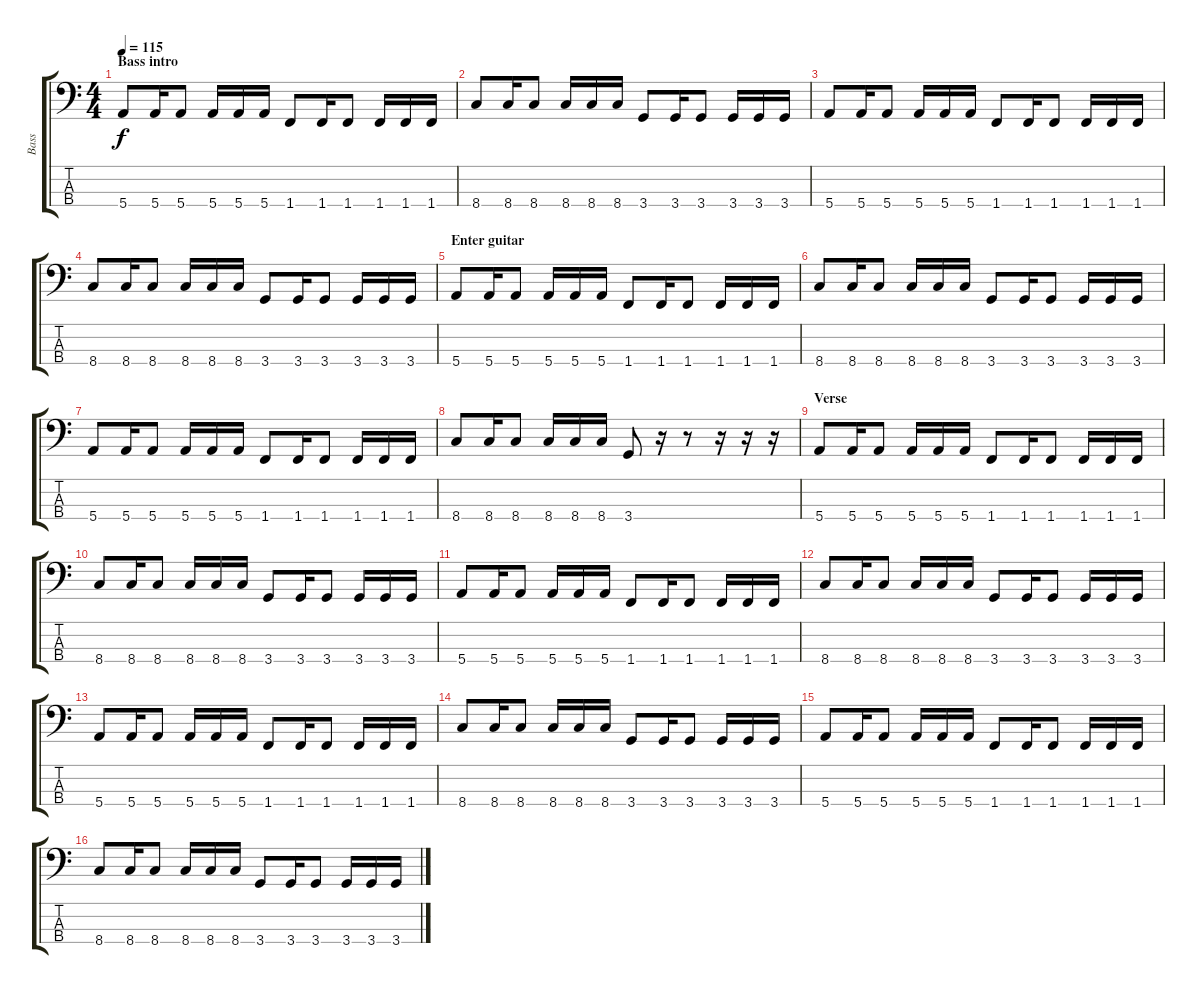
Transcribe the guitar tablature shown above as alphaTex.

\track ("Bass" "Bass") {instrument electricbasspick}
\staff {score tabs}
\tuning (G2 D2 A1 E1) {hide}
\ts (4 4)
\section ("" "Bass intro")
\tempo 115
\clef f4
\ks c
5.4.8{dy f instrument electricbasspick} 5.4.16 5.4.8 5.4.16 5.4.16 5.4.16 1.4.8 1.4.16 1.4.8 1.4.16 1.4.16 1.4.16 |
8.4.8 8.4.16 8.4.8 8.4.16 8.4.16 8.4.16 3.4.8 3.4.16 3.4.8 3.4.16 3.4.16 3.4.16 |
5.4.8 5.4.16 5.4.8 5.4.16 5.4.16 5.4.16 1.4.8 1.4.16 1.4.8 1.4.16 1.4.16 1.4.16 |
8.4.8 8.4.16 8.4.8 8.4.16 8.4.16 8.4.16 3.4.8 3.4.16 3.4.8 3.4.16 3.4.16 3.4.16 |
\section ("" "Enter guitar")
5.4.8 5.4.16 5.4.8 5.4.16 5.4.16 5.4.16 1.4.8 1.4.16 1.4.8 1.4.16 1.4.16 1.4.16 |
8.4.8 8.4.16 8.4.8 8.4.16 8.4.16 8.4.16 3.4.8 3.4.16 3.4.8 3.4.16 3.4.16 3.4.16 |
5.4.8 5.4.16 5.4.8 5.4.16 5.4.16 5.4.16 1.4.8 1.4.16 1.4.8 1.4.16 1.4.16 1.4.16 |
8.4.8 8.4.16 8.4.8 8.4.16 8.4.16 8.4.16 3.4.8 r.16 r.8 r.16 r.16 r.16 |
\section ("" "Verse")
5.4.8 5.4.16 5.4.8 5.4.16 5.4.16 5.4.16 1.4.8 1.4.16 1.4.8 1.4.16 1.4.16 1.4.16 |
8.4.8 8.4.16 8.4.8 8.4.16 8.4.16 8.4.16 3.4.8 3.4.16 3.4.8 3.4.16 3.4.16 3.4.16 |
5.4.8 5.4.16 5.4.8 5.4.16 5.4.16 5.4.16 1.4.8 1.4.16 1.4.8 1.4.16 1.4.16 1.4.16 |
8.4.8 8.4.16 8.4.8 8.4.16 8.4.16 8.4.16 3.4.8 3.4.16 3.4.8 3.4.16 3.4.16 3.4.16 |
5.4.8 5.4.16 5.4.8 5.4.16 5.4.16 5.4.16 1.4.8 1.4.16 1.4.8 1.4.16 1.4.16 1.4.16 |
8.4.8 8.4.16 8.4.8 8.4.16 8.4.16 8.4.16 3.4.8 3.4.16 3.4.8 3.4.16 3.4.16 3.4.16 |
5.4.8 5.4.16 5.4.8 5.4.16 5.4.16 5.4.16 1.4.8 1.4.16 1.4.8 1.4.16 1.4.16 1.4.16 |
8.4.8 8.4.16 8.4.8 8.4.16 8.4.16 8.4.16 3.4.8 3.4.16 3.4.8 3.4.16 3.4.16 3.4.16
